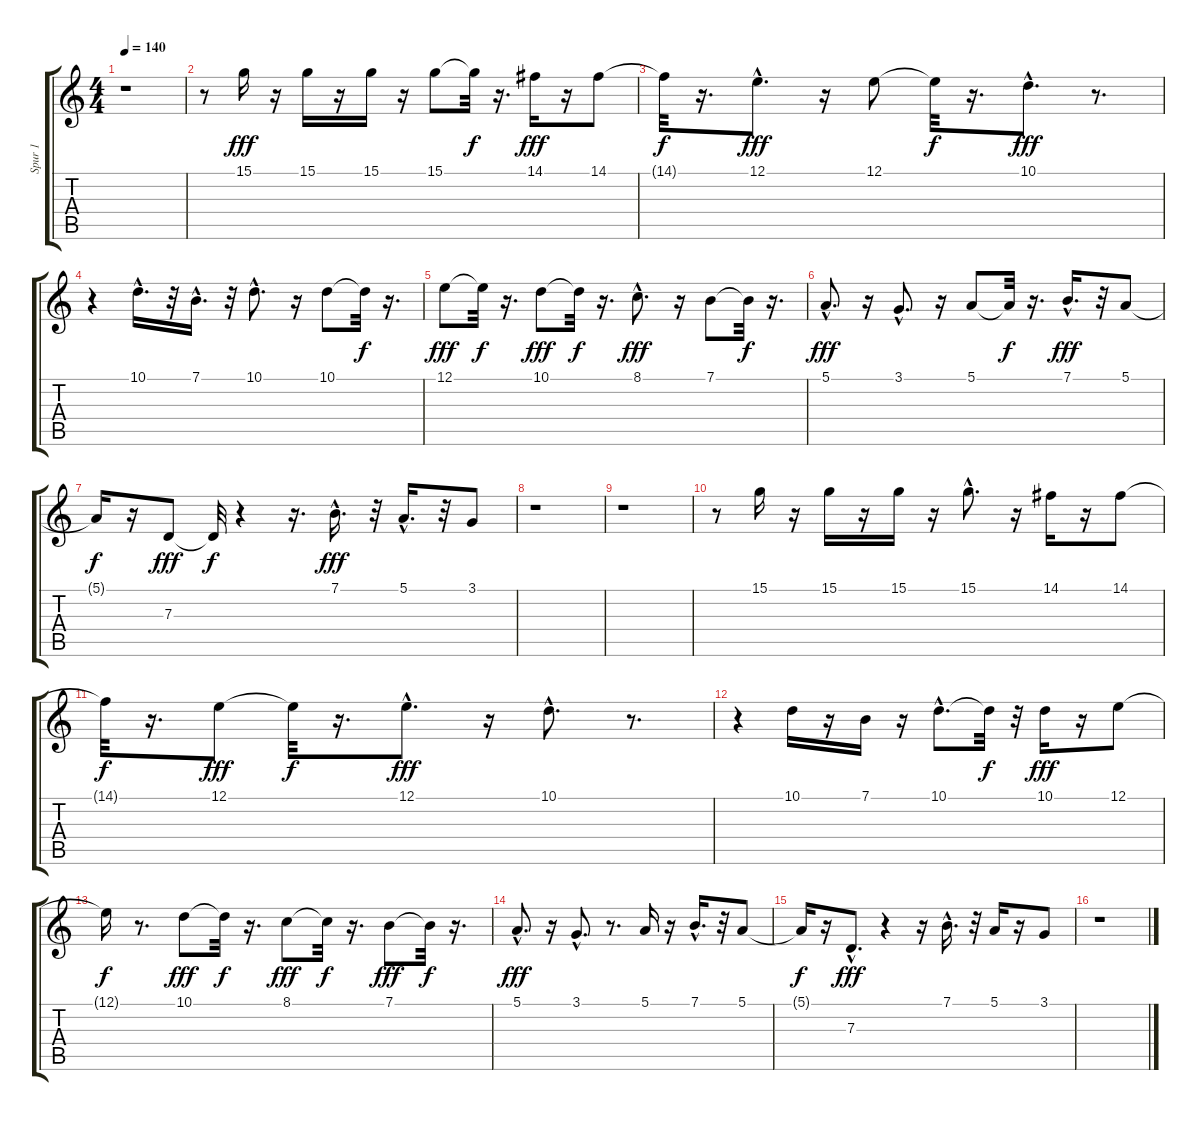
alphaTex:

\track ("Spur 1" "Spur 1") {instrument ocarina}
\staff {score tabs}
\tuning (E4 B3 G3 D3 A2 E2) {hide}
\ts (4 4)
\tempo 140
\clef g2
\ks c
r.1{dy f} |
r.8 15.1.16{dy fff} r.16 15.1.16 r.16 15.1.16 r.16 15.1.8 15.1{t}.32{dy f} r.16{d} 14.1.16{dy fff} r.16 14.1.8 |
14.1{t}.32{dy f} r.16{d} 12.1{hac}.8{d dy fff} r.16 12.1.8 12.1{t}.32{dy f} r.16{d} 10.1{hac}.8{d dy fff} r.8{d} |
r.4 10.1{hac}.16{d} r.32 7.1{hac}.16{d} r.32 10.1{hac}.8{d} r.16 10.1.8 10.1{t}.32{dy f} r.16{d} |
12.1.8{dy fff} 12.1{t}.32{dy f} r.16{d} 10.1.8{dy fff} 10.1{t}.32{dy f} r.16{d} 8.1{hac}.8{d dy fff} r.16 7.1.8 7.1{t}.32{dy f} r.16{d} |
5.1{hac}.8{d dy fff} r.16 3.1{hac}.8{d} r.16 5.1.8 5.1{t}.32{dy f} r.16{d} 7.1{hac}.16{d dy fff} r.32 5.1.8 |
5.1{t}.16{dy f} r.16 7.3.8{dy fff} 7.3{t}.32{dy f} r.4 r.16{d} 7.1{hac}.16{d dy fff} r.32 5.1{hac}.16{d} r.32 3.1.8 |
r.1 |
r.1 |
r.8 15.1.16 r.16 15.1.16 r.16 15.1.16 r.16 15.1{hac}.8{d} r.16 14.1.16 r.16 14.1.8 |
14.1{t}.32{dy f} r.16{d} 12.1.8{dy fff} 12.1{t}.32{dy f} r.16{d} 12.1{hac}.8{d dy fff} r.16 10.1{hac}.8{d} r.8{d} |
r.4 10.1.16 r.16 7.1.16 r.16 10.1{hac}.8{d} 10.1{t}.32{dy f} r.32 10.1.16{dy fff} r.16 12.1.8 |
12.1{t}.16{dy f} r.8{d} 10.1.8{dy fff} 10.1{t}.32{dy f} r.16{d} 8.1.8{dy fff} 8.1{t}.32{dy f} r.16{d} 7.1.8{dy fff} 7.1{t}.32{dy f} r.16{d} |
5.1{hac}.8{d dy fff} r.16 3.1{hac}.8{d} r.8{d} 5.1.16 r.16 7.1{hac}.16{d} r.32 5.1.8 |
5.1{t}.16{dy f} r.16 7.3{hac}.8{d dy fff} r.4 r.16 7.1{hac}.16{d} r.32 5.1.16 r.16 3.1.8 |
r.1
